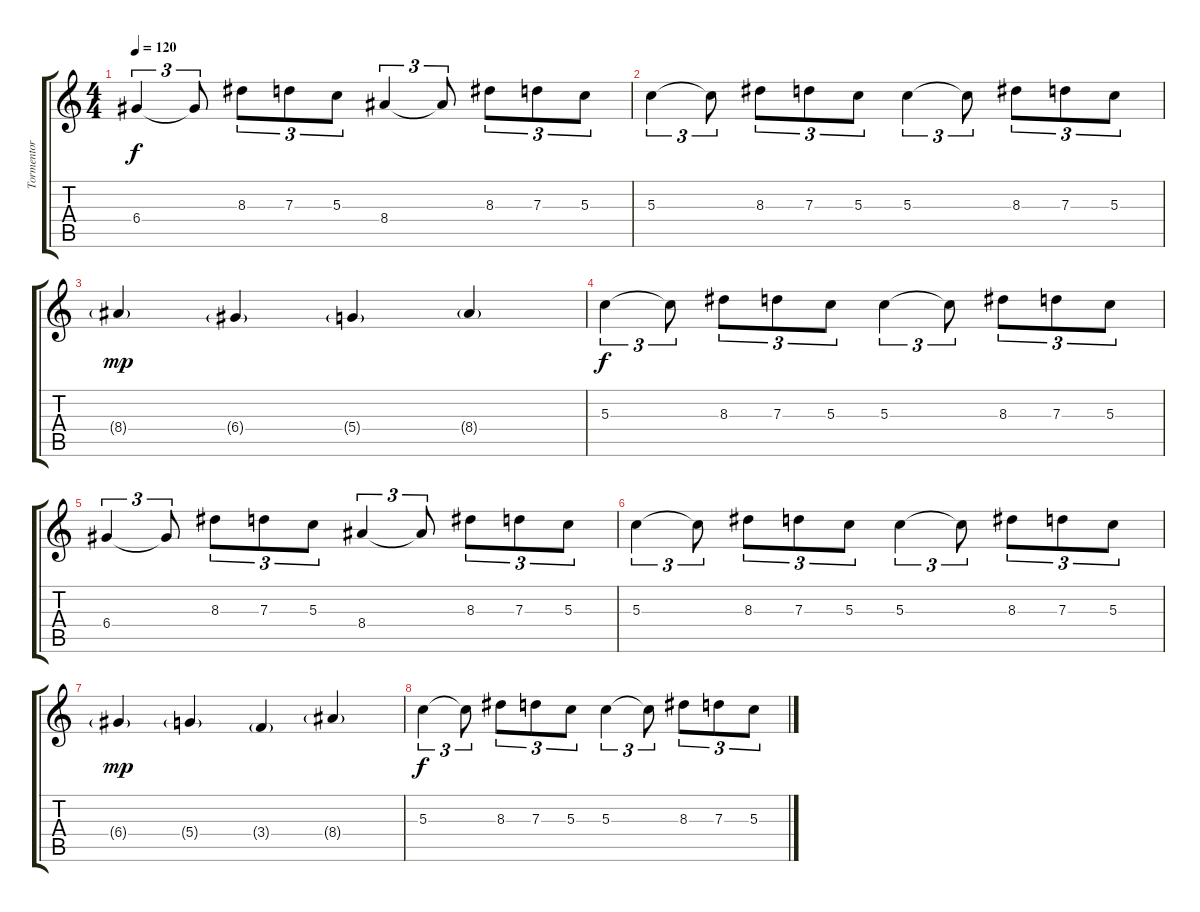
\track ("Tormentor" "Tormentor") {instrument distortionguitar}
\staff {score tabs}
\tuning (E4 B3 G3 D3 A2 E2) {hide}
\ts (4 4)
\tempo 120
\clef g2
\ks c
6.4.4{tu (3 2) dy f} 6.4{t}.8{tu (3 2)} 8.3.8{tu (3 2)} 7.3.8{tu (3 2)} 5.3.8{tu (3 2)} 8.4.4{tu (3 2)} 8.4{t}.8{tu (3 2)} 8.3.8{tu (3 2)} 7.3.8{tu (3 2)} 5.3.8{tu (3 2)} |
5.3.4{tu (3 2)} 5.3{t}.8{tu (3 2)} 8.3.8{tu (3 2)} 7.3.8{tu (3 2)} 5.3.8{tu (3 2)} 5.3.4{tu (3 2)} 5.3{t}.8{tu (3 2)} 8.3.8{tu (3 2)} 7.3.8{tu (3 2)} 5.3.8{tu (3 2)} |
8.4{g}.4{dy mp} 6.4{g}.4 5.4{g}.4 8.4{g}.4 |
5.3.4{tu (3 2) dy f} 5.3{t}.8{tu (3 2)} 8.3.8{tu (3 2)} 7.3.8{tu (3 2)} 5.3.8{tu (3 2)} 5.3.4{tu (3 2)} 5.3{t}.8{tu (3 2)} 8.3.8{tu (3 2)} 7.3.8{tu (3 2)} 5.3.8{tu (3 2)} |
6.4.4{tu (3 2)} 6.4{t}.8{tu (3 2)} 8.3.8{tu (3 2)} 7.3.8{tu (3 2)} 5.3.8{tu (3 2)} 8.4.4{tu (3 2)} 8.4{t}.8{tu (3 2)} 8.3.8{tu (3 2)} 7.3.8{tu (3 2)} 5.3.8{tu (3 2)} |
5.3.4{tu (3 2)} 5.3{t}.8{tu (3 2)} 8.3.8{tu (3 2)} 7.3.8{tu (3 2)} 5.3.8{tu (3 2)} 5.3.4{tu (3 2)} 5.3{t}.8{tu (3 2)} 8.3.8{tu (3 2)} 7.3.8{tu (3 2)} 5.3.8{tu (3 2)} |
6.4{g}.4{dy mp} 5.4{g}.4 3.4{g}.4 8.4{g}.4 |
5.3.4{tu (3 2) dy f} 5.3{t}.8{tu (3 2)} 8.3.8{tu (3 2)} 7.3.8{tu (3 2)} 5.3.8{tu (3 2)} 5.3.4{tu (3 2)} 5.3{t}.8{tu (3 2)} 8.3.8{tu (3 2)} 7.3.8{tu (3 2)} 5.3.8{tu (3 2)}
